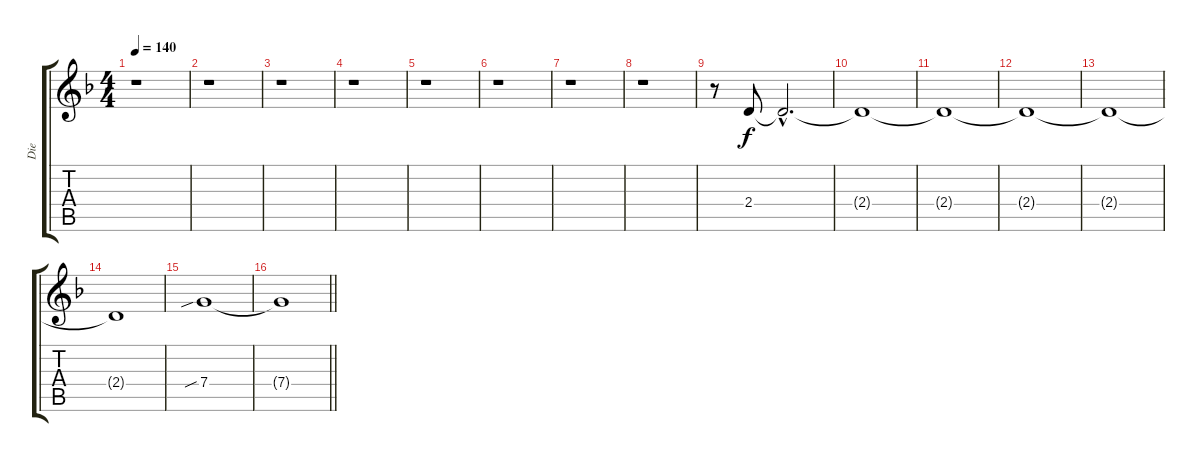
\track ("Die" "Die") {instrument distortionguitar}
\staff {score tabs}
\tuning (D4 A3 F3 C3 G2 D2) {hide}
\ts (4 4)
\tempo 140
\clef g2
\ks dminor
r.1{dy f instrument distortionguitar} |
r.1 |
r.1 |
r.1 |
r.1 |
r.1 |
r.1 |
r.1 |
r.8 2.4.8 2.4{hac t}.2{d} |
2.4{t}.1 |
2.4{t}.1 |
2.4{t}.1 |
2.4{t}.1 |
2.4{t}.1 |
7.4{sib}.1 |
\barLineRight lightlight
7.4{t}.1
